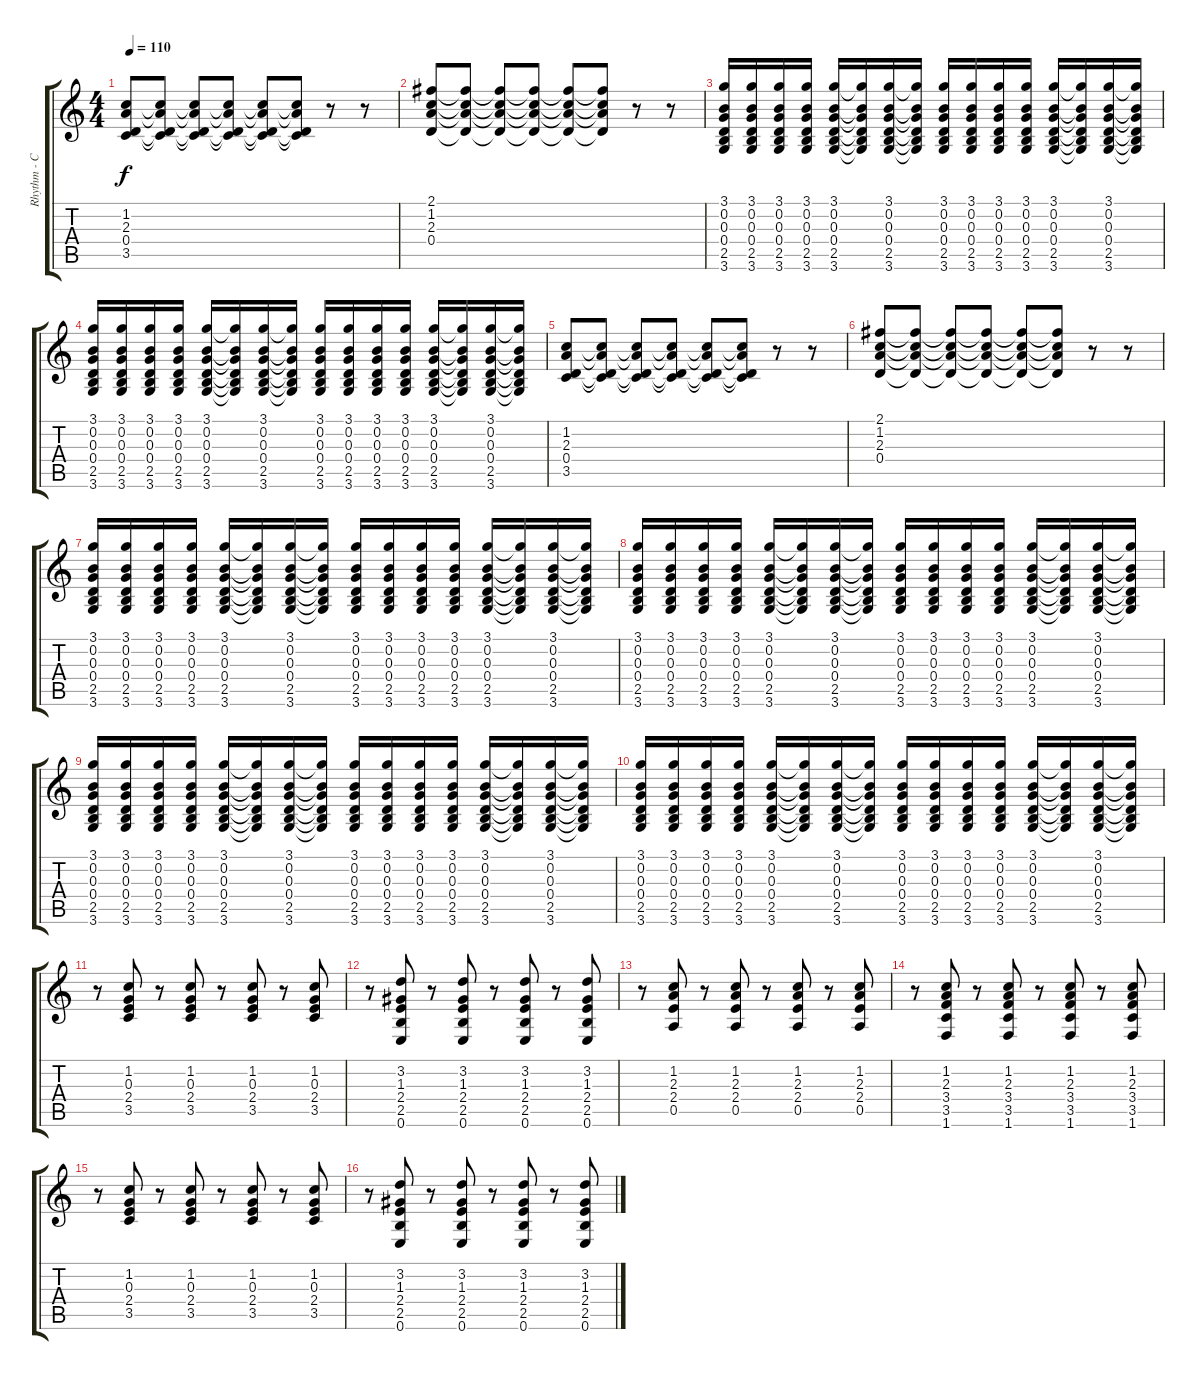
\track ("Rhythm - Caleb" "Rhythm - C") {instrument overdrivenguitar}
\staff {score tabs}
\tuning (E4 B3 G3 D3 A2 E2) {hide}
\ts (4 4)
\tempo 110
\clef g2
\ks c
(1.2 2.3 0.4 3.5).8{dy f} (1.2{t} 2.3{t} 0.4{t} 3.5{t}).8 (1.2{t} 2.3{t} 0.4{t} 3.5{t}).8 (1.2{t} 2.3{t} 0.4{t} 3.5{t}).8 (1.2{t} 2.3{t} 0.4{t} 3.5{t}).8 (1.2{t} 2.3{t} 0.4{t} 3.5{t}).8 r.8 r.8 |
(2.1 1.2 2.3 0.4).8 (2.1{t} 1.2{t} 2.3{t} 0.4{t}).8 (2.1{t} 1.2{t} 2.3{t} 0.4{t}).8 (2.1{t} 1.2{t} 2.3{t} 0.4{t}).8 (2.1{t} 1.2{t} 2.3{t} 0.4{t}).8 (2.1{t} 1.2{t} 2.3{t} 0.4{t}).8 r.8 r.8 |
(3.1 0.2 0.3 0.4 2.5 3.6).16 (3.1 0.2 0.3 0.4 2.5 3.6).16 (3.1 0.2 0.3 0.4 2.5 3.6).16 (3.1 0.2 0.3 0.4 2.5 3.6).16 (3.1 0.2 0.3 0.4 2.5 3.6).16 (3.1{t} 0.2{t} 0.3{t} 0.4{t} 2.5{t} 3.6{t}).16 (3.1 0.2 0.3 0.4 2.5 3.6).16 (3.1{t} 0.2{t} 0.3{t} 0.4{t} 2.5{t} 3.6{t}).16 (3.1 0.2 0.3 0.4 2.5 3.6).16 (3.1 0.2 0.3 0.4 2.5 3.6).16 (3.1 0.2 0.3 0.4 2.5 3.6).16 (3.1 0.2 0.3 0.4 2.5 3.6).16 (3.1 0.2 0.3 0.4 2.5 3.6).16 (3.1{t} 0.2{t} 0.3{t} 0.4{t} 2.5{t} 3.6{t}).16 (3.1 0.2 0.3 0.4 2.5 3.6).16 (3.1{t} 0.2{t} 0.3{t} 0.4{t} 2.5{t} 3.6{t}).16 |
(3.1 0.2 0.3 0.4 2.5 3.6).16 (3.1 0.2 0.3 0.4 2.5 3.6).16 (3.1 0.2 0.3 0.4 2.5 3.6).16 (3.1 0.2 0.3 0.4 2.5 3.6).16 (3.1 0.2 0.3 0.4 2.5 3.6).16 (3.1{t} 0.2{t} 0.3{t} 0.4{t} 2.5{t} 3.6{t}).16 (3.1 0.2 0.3 0.4 2.5 3.6).16 (3.1{t} 0.2{t} 0.3{t} 0.4{t} 2.5{t} 3.6{t}).16 (3.1 0.2 0.3 0.4 2.5 3.6).16 (3.1 0.2 0.3 0.4 2.5 3.6).16 (3.1 0.2 0.3 0.4 2.5 3.6).16 (3.1 0.2 0.3 0.4 2.5 3.6).16 (3.1 0.2 0.3 0.4 2.5 3.6).16 (3.1{t} 0.2{t} 0.3{t} 0.4{t} 2.5{t} 3.6{t}).16 (3.1 0.2 0.3 0.4 2.5 3.6).16 (3.1{t} 0.2{t} 0.3{t} 0.4{t} 2.5{t} 3.6{t}).16 |
(1.2 2.3 0.4 3.5).8 (1.2{t} 2.3{t} 0.4{t} 3.5{t}).8 (1.2{t} 2.3{t} 0.4{t} 3.5{t}).8 (1.2{t} 2.3{t} 0.4{t} 3.5{t}).8 (1.2{t} 2.3{t} 0.4{t} 3.5{t}).8 (1.2{t} 2.3{t} 0.4{t} 3.5{t}).8 r.8 r.8 |
(2.1 1.2 2.3 0.4).8 (2.1{t} 1.2{t} 2.3{t} 0.4{t}).8 (2.1{t} 1.2{t} 2.3{t} 0.4{t}).8 (2.1{t} 1.2{t} 2.3{t} 0.4{t}).8 (2.1{t} 1.2{t} 2.3{t} 0.4{t}).8 (2.1{t} 1.2{t} 2.3{t} 0.4{t}).8 r.8 r.8 |
(3.1 0.2 0.3 0.4 2.5 3.6).16 (3.1 0.2 0.3 0.4 2.5 3.6).16 (3.1 0.2 0.3 0.4 2.5 3.6).16 (3.1 0.2 0.3 0.4 2.5 3.6).16 (3.1 0.2 0.3 0.4 2.5 3.6).16 (3.1{t} 0.2{t} 0.3{t} 0.4{t} 2.5{t} 3.6{t}).16 (3.1 0.2 0.3 0.4 2.5 3.6).16 (3.1{t} 0.2{t} 0.3{t} 0.4{t} 2.5{t} 3.6{t}).16 (3.1 0.2 0.3 0.4 2.5 3.6).16 (3.1 0.2 0.3 0.4 2.5 3.6).16 (3.1 0.2 0.3 0.4 2.5 3.6).16 (3.1 0.2 0.3 0.4 2.5 3.6).16 (3.1 0.2 0.3 0.4 2.5 3.6).16 (3.1{t} 0.2{t} 0.3{t} 0.4{t} 2.5{t} 3.6{t}).16 (3.1 0.2 0.3 0.4 2.5 3.6).16 (3.1{t} 0.2{t} 0.3{t} 0.4{t} 2.5{t} 3.6{t}).16 |
(3.1 0.2 0.3 0.4 2.5 3.6).16 (3.1 0.2 0.3 0.4 2.5 3.6).16 (3.1 0.2 0.3 0.4 2.5 3.6).16 (3.1 0.2 0.3 0.4 2.5 3.6).16 (3.1 0.2 0.3 0.4 2.5 3.6).16 (3.1{t} 0.2{t} 0.3{t} 0.4{t} 2.5{t} 3.6{t}).16 (3.1 0.2 0.3 0.4 2.5 3.6).16 (3.1{t} 0.2{t} 0.3{t} 0.4{t} 2.5{t} 3.6{t}).16 (3.1 0.2 0.3 0.4 2.5 3.6).16 (3.1 0.2 0.3 0.4 2.5 3.6).16 (3.1 0.2 0.3 0.4 2.5 3.6).16 (3.1 0.2 0.3 0.4 2.5 3.6).16 (3.1 0.2 0.3 0.4 2.5 3.6).16 (3.1{t} 0.2{t} 0.3{t} 0.4{t} 2.5{t} 3.6{t}).16 (3.1 0.2 0.3 0.4 2.5 3.6).16 (3.1{t} 0.2{t} 0.3{t} 0.4{t} 2.5{t} 3.6{t}).16 |
(3.1 0.2 0.3 0.4 2.5 3.6).16 (3.1 0.2 0.3 0.4 2.5 3.6).16 (3.1 0.2 0.3 0.4 2.5 3.6).16 (3.1 0.2 0.3 0.4 2.5 3.6).16 (3.1 0.2 0.3 0.4 2.5 3.6).16 (3.1{t} 0.2{t} 0.3{t} 0.4{t} 2.5{t} 3.6{t}).16 (3.1 0.2 0.3 0.4 2.5 3.6).16 (3.1{t} 0.2{t} 0.3{t} 0.4{t} 2.5{t} 3.6{t}).16 (3.1 0.2 0.3 0.4 2.5 3.6).16 (3.1 0.2 0.3 0.4 2.5 3.6).16 (3.1 0.2 0.3 0.4 2.5 3.6).16 (3.1 0.2 0.3 0.4 2.5 3.6).16 (3.1 0.2 0.3 0.4 2.5 3.6).16 (3.1{t} 0.2{t} 0.3{t} 0.4{t} 2.5{t} 3.6{t}).16 (3.1 0.2 0.3 0.4 2.5 3.6).16 (3.1{t} 0.2{t} 0.3{t} 0.4{t} 2.5{t} 3.6{t}).16 |
(3.1 0.2 0.3 0.4 2.5 3.6).16 (3.1 0.2 0.3 0.4 2.5 3.6).16 (3.1 0.2 0.3 0.4 2.5 3.6).16 (3.1 0.2 0.3 0.4 2.5 3.6).16 (3.1 0.2 0.3 0.4 2.5 3.6).16 (3.1{t} 0.2{t} 0.3{t} 0.4{t} 2.5{t} 3.6{t}).16 (3.1 0.2 0.3 0.4 2.5 3.6).16 (3.1{t} 0.2{t} 0.3{t} 0.4{t} 2.5{t} 3.6{t}).16 (3.1 0.2 0.3 0.4 2.5 3.6).16 (3.1 0.2 0.3 0.4 2.5 3.6).16 (3.1 0.2 0.3 0.4 2.5 3.6).16 (3.1 0.2 0.3 0.4 2.5 3.6).16 (3.1 0.2 0.3 0.4 2.5 3.6).16 (3.1{t} 0.2{t} 0.3{t} 0.4{t} 2.5{t} 3.6{t}).16 (3.1 0.2 0.3 0.4 2.5 3.6).16 (3.1{t} 0.2{t} 0.3{t} 0.4{t} 2.5{t} 3.6{t}).16 |
r.8 (1.2 0.3 2.4 3.5).8 r.8 (1.2 0.3 2.4 3.5).8 r.8 (1.2 0.3 2.4 3.5).8 r.8 (1.2 0.3 2.4 3.5).8 |
r.8 (3.2 1.3 2.4 2.5 0.6).8 r.8 (3.2 1.3 2.4 2.5 0.6).8 r.8 (3.2 1.3 2.4 2.5 0.6).8 r.8 (3.2 1.3 2.4 2.5 0.6).8 |
r.8 (1.2 2.3 2.4 0.5).8 r.8 (1.2 2.3 2.4 0.5).8 r.8 (1.2 2.3 2.4 0.5).8 r.8 (1.2 2.3 2.4 0.5).8 |
r.8 (1.2 2.3 3.4 3.5 1.6).8 r.8 (1.2 2.3 3.4 3.5 1.6).8 r.8 (1.2 2.3 3.4 3.5 1.6).8 r.8 (1.2 2.3 3.4 3.5 1.6).8 |
r.8 (1.2 0.3 2.4 3.5).8 r.8 (1.2 0.3 2.4 3.5).8 r.8 (1.2 0.3 2.4 3.5).8 r.8 (1.2 0.3 2.4 3.5).8 |
r.8 (3.2 1.3 2.4 2.5 0.6).8 r.8 (3.2 1.3 2.4 2.5 0.6).8 r.8 (3.2 1.3 2.4 2.5 0.6).8 r.8 (3.2 1.3 2.4 2.5 0.6).8
